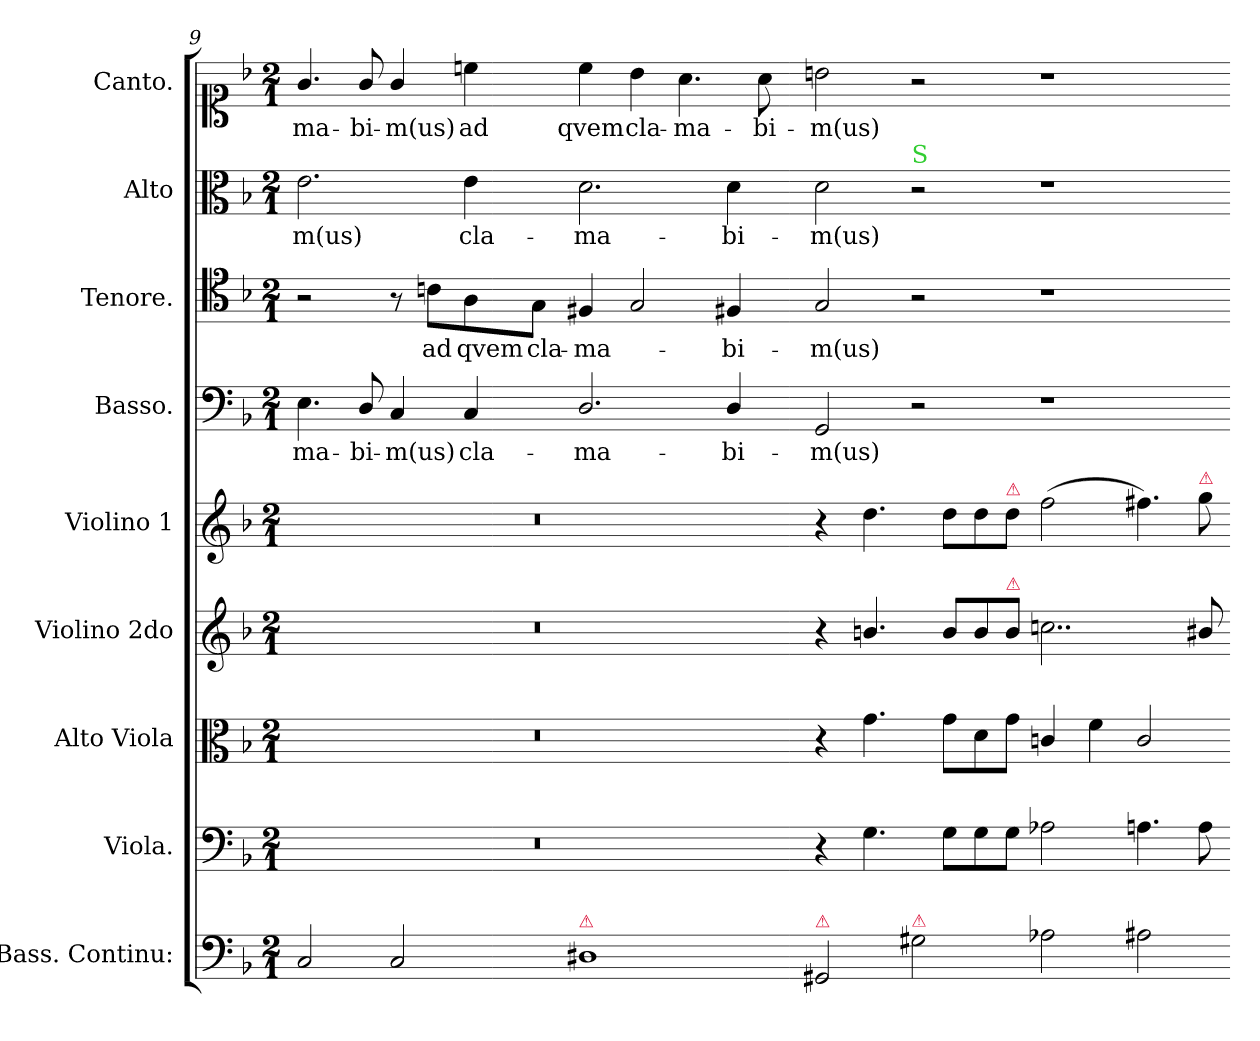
**kern	**kern	**kern	**kern	**kern	**kern	**text	**kern	**text	**kern	**text	**kern	**text
*part9	*part8	*part7	*part6	*part5	*part4	*part4	*part3	*part3	*part2	*part2	*part1	*part1
*staff9	*staff8	*staff7	*staff6	*staff5	*staff4	*staff4	*staff3	*staff3	*staff2	*staff2	*staff1	*staff1
*I"Bass. Continu:	*I"Viola.	*I"Alto Viola	*I"Violino 2do	*I"Violino 1	*I"Basso.	*	*I"Tenore.	*	*I"Alto	*	*I"Canto.	*
*	*I'vla	*I'a-vla	*I'vl2	*I'vl1	*I'B	*	*I'T	*	*I'A	*	*	*
*clefF4	*clefF4	*clefC3	*clefG2	*clefG2	*clefF4	*	*clefC4	*	*clefC3	*	*clefC1	*
*k[b-]	*k[b-]	*k[b-]	*k[b-]	*k[b-]	*k[b-]	*	*k[b-]	*	*k[b-]	*	*k[b-]	*
*M2/1	*M2/1	*M2/1	*M2/1	*M2/1	*M2/1	*	*M2/1	*	*M2/1	*	*M2/1	*
=9	=9	=9	=9	=9	=9	=9	=9	=9	=9	=9	=9	=9
2C/	0r	0r	0r	0r	4.E\	-ma-	2r	.	2.e\	-m(us)	4.g/	-ma-
.	.	.	.	.	8D/	-bi-	.	.	.	.	8g/	-bi-
2C/	.	.	.	.	4C/	-m(us)	8r	.	.	.	4g/	-m(us)
.	.	.	.	.	.	.	8cn\L	ad	.	.	.	.
!	!	!	!	!	!	!	!	!	!	!	!	!LO:LY:i
.	.	.	.	.	4C/	cla-	8A\	qvem	4e\	cla-	4ccn\	ad
.	.	.	.	.	.	.	8G\J	cla-	.	.	.	.
!LO:TX:a:color=crimson:t=⚠	!	!	!	!	!	!	!	!	!	!	!	!
!	!	!	!	!	!	!	!	!	!	!	!	!LO:LY:i
1D#X	.	.	.	.	2.D/	-ma-	4F#X/	-ma-	2.d\	-ma-	4cc\	qvem
!	!	!	!	!	!	!	!	!	!	!	!	!LO:LY:i
.	.	.	.	.	.	.	2G/	.	.	.	4b-\	cla-
!	!	!	!	!	!	!	!	!	!	!	!	!LO:LY:i
.	.	.	.	.	.	.	.	.	.	.	4.a\	-ma-
.	.	.	.	.	4D/	-bi-	4F#X/	-bi-	4d\	-bi-	.	.
!	!	!	!	!	!	!	!	!	!	!	!	!LO:LY:i
.	.	.	.	.	.	.	.	.	.	.	8a\	-bi-
=10-	=10-	=10-	=10-	=10-	=10-	=10-	=10-	=10-	=10-	=10-	=10-	=10-
!LO:TX:a:color=crimson:t=⚠	!	!	!	!	!	!	!	!	!	!	!	!
!	!	!	!	!	!	!	!	!	!	!	!	!LO:LY:i
2GG#X/	4r	4r	4r	4r	2GG/	-m(us)	2G/	-m(us)	2d\	-m(us)	2bn\	-m(us)
.	4.G\	4.g\	4.bn/	4.dd\	.	.	.	.	.	.	.	.
!	!	!	!	!	!	!	!	!	!LO:TX:a:color=limegreen:t=S	!	!	!
!LO:TX:a:color=crimson:t=⚠	!	!	!	!	!	!	!	!	!	!	!	!
2G#X\	.	.	.	.	2r	.	2r	.	2r	.	2r	.
.	8G\L	8g\L	8b/L	8dd\L	.	.	.	.	.	.	.	.
.	8G\	8d\	8b/	8dd\	.	.	.	.	.	.	.	.
!	!	!	!	!LO:TX:a:color=crimson:t=⚠	!	!	!	!	!	!	!	!
!	!	!	!LO:TX:a:color=crimson:t=⚠	!	!	!	!	!	!	!	!	!
.	8G\J	8g\J	8b/J	8dd\J	.	.	.	.	.	.	.	.
2A-X\	2A-X\	4cn/	2..ccn\	(2ff\	1r	.	1r	.	1r	.	1r	.
.	.	4f\	.	.	.	.	.	.	.	.	.	.
2A#X\	4.An\	2c/	.	4.ff#X\)	.	.	.	.	.	.	.	.
!	!	!	!	!LO:TX:a:color=crimson:t=⚠	!	!	!	!	!	!	!	!
.	8A\	.	8b#X/	8gg\	.	.	.	.	.	.	.	.
=-	=-	=-	=-	=-	=-	=-	=-	=-	=-	=-	=-	=-
*-	*-	*-	*-	*-	*-	*-	*-	*-	*-	*-	*-	*-
